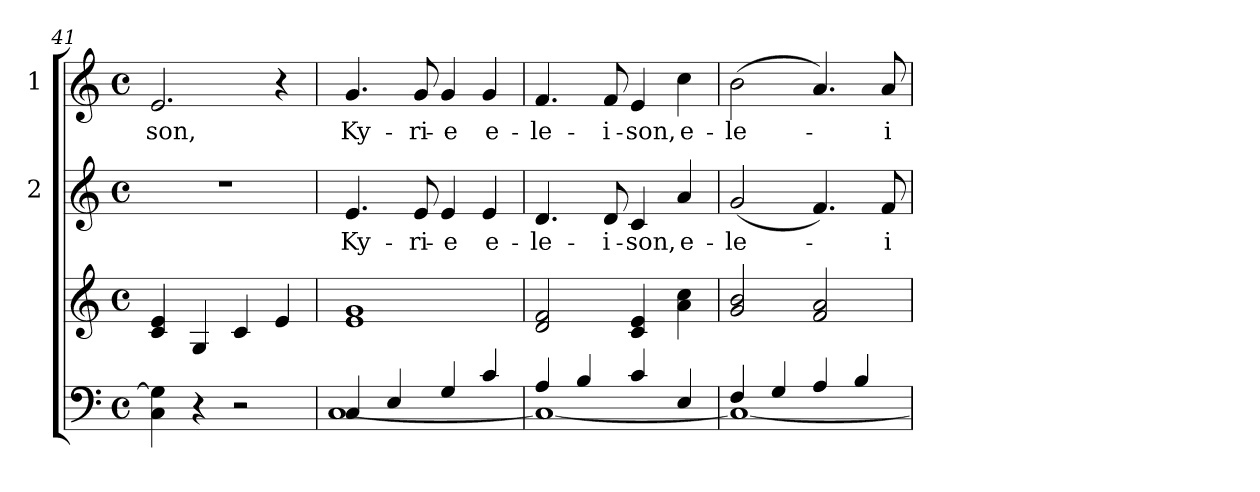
**kern	**kern	**kern	**text	**kern	**text
*part3	*part3	*part2	*part2	*part1	*part1
*staff4	*staff3	*staff2	*staff2	*staff1	*staff1
*	*	*I"2	*	*I"1	*
*clefF4	*clefG2	*clefG2	*	*clefG2	*
*k[]	*k[]	*k[]	*	*k[]	*
*C:	*C:	*C:	*	*C:	*
*M4/4	*M4/4	*M4/4	*	*M4/4	*
*met(c)	*met(c)	*met(c)	*	*met(c)	*
=41	=41	=41	=41	=41	=41
!	!	!	!	!	!LO:LY:b
4C\ 4G\]	4c/ 4e/	1r	.	2.e/	-son,
4r	4G/	.	.	.	.
2r	4c/	.	.	.	.
.	4e/	.	.	4r	.
=42	=42	=42	=42	=42	=42
*^	*	*	*	*	*
!	!	!	!	!LO:LY:b	!	!LO:LY:b
4C/	[<1C	1e 1g	4.e/	Ky-	4.g/	Ky-
4E/	.	.	.	.	.	.
!	!	!	!	!LO:LY:b	!	!LO:LY:b
.	.	.	8e/	-ri-	8g/	-ri-
!	!	!	!	!LO:LY:b	!	!LO:LY:b
4G/	.	.	4e/	-e	4g/	-e
!	!	!	!	!LO:LY:b	!	!LO:LY:b
4c/	.	.	4e/	e-	4g/	e-
=43	=43	=43	=43	=43	=43	=43
!	!	!	!	!LO:LY:b	!	!LO:LY:b
4A/	1C_	2d/ 2f/	4.d/	-le-	4.f/	-le-
4B/	.	.	.	.	.	.
!	!	!	!	!LO:LY:b	!	!LO:LY:b
.	.	.	8d/	-i-	8f/	-i-
!	!	!	!	!LO:LY:b	!	!LO:LY:b
4c/	.	4c/ 4e/	4c/	-son,	4e/	-son,
!	!	!	!	!LO:LY:b	!	!LO:LY:b
4E/	.	4a\ 4cc\	4a/	e-	4cc\	e-
!!LO:LB:g=z
=44	=44	=44	=44	=44	=44	=44
!	!	!	!	!LO:LY:b	!	!LO:LY:b
4F/	1C_	2g/ 2b/	(<2g/	-le-	(>2b\	-le-
4G/	.	.	.	.	.	.
4A/	.	2f/ 2a/	4.f/)	.	4.a/)	.
4B/	.	.	.	.	.	.
!	!	!	!	!LO:LY:b	!	!LO:LY:b
.	.	.	8f/	-i-	8a/	-i-
*v	*v	*	*	*	*	*
=	=	=	=	=	=
*-	*-	*-	*-	*-	*-
